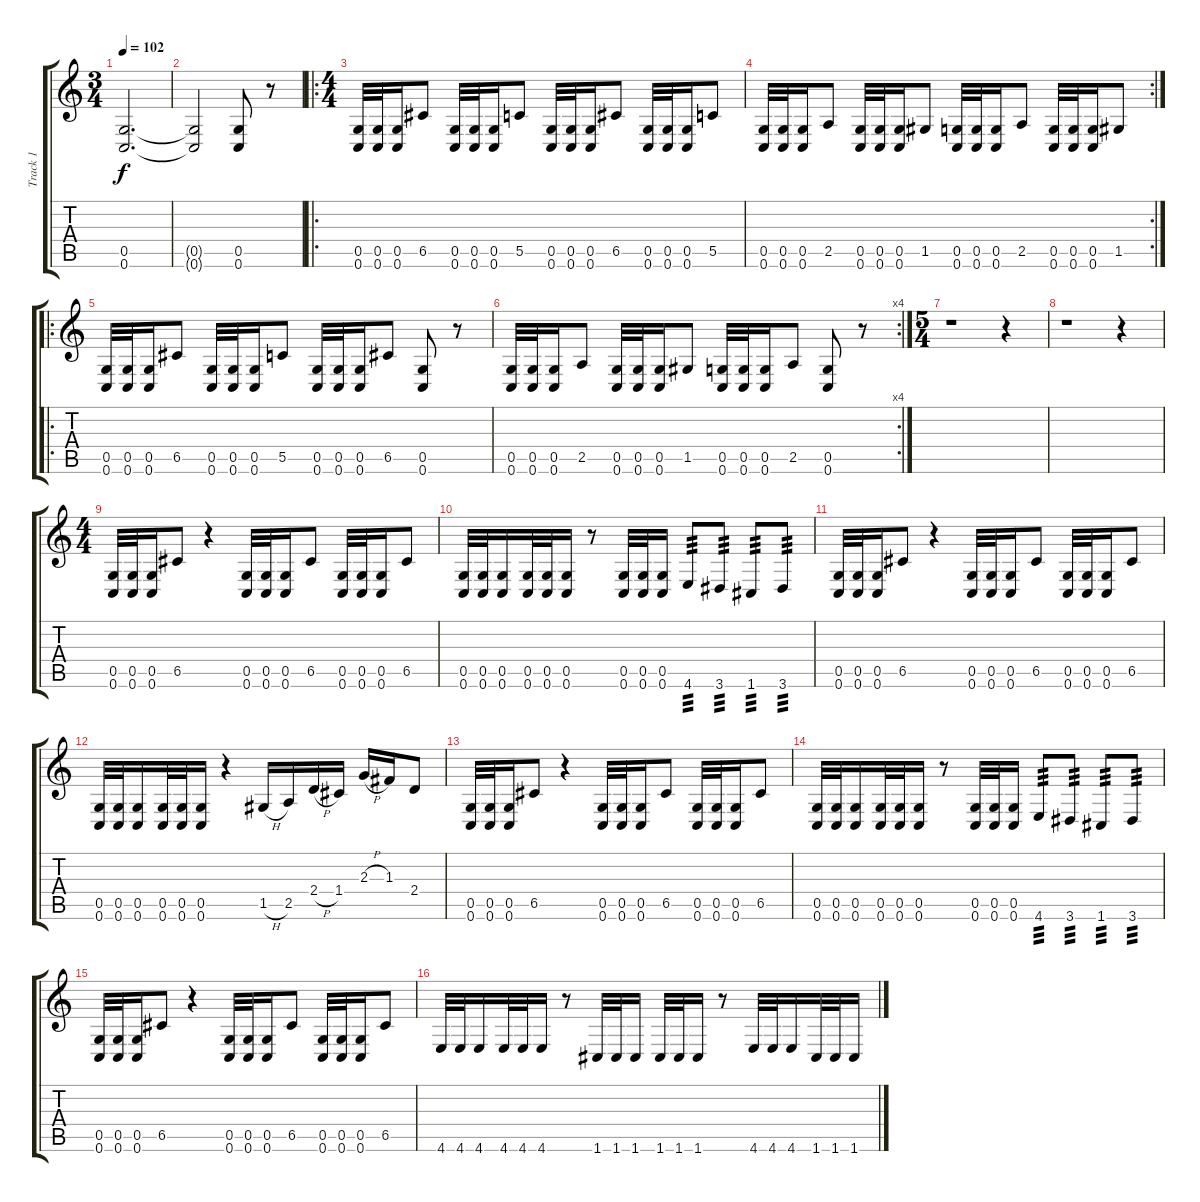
\track ("Track 1" "Track 1") {instrument distortionguitar}
\staff {score tabs}
\tuning (D4 A3 F3 C3 G2 C2) {hide}
\ts (3 4)
\tempo 102
\clef g2
\ks c
(0.5{t} 0.6{t}).2{d dy f} |
(0.5{t} 0.6{t}).2 (0.5 0.6).8 r.8 |
\ro
\ts (4 4)
(0.5 0.6).32 (0.5 0.6).32 (0.5 0.6).16 6.5.8 (0.5 0.6).32 (0.5 0.6).32 (0.5 0.6).16 5.5.8 (0.5 0.6).32 (0.5 0.6).32 (0.5 0.6).16 6.5.8 (0.5 0.6).32 (0.5 0.6).32 (0.5 0.6).16 5.5.8 |
\rc 2
(0.5 0.6).32 (0.5 0.6).32 (0.5 0.6).16 2.5.8 (0.5 0.6).32 (0.5 0.6).32 (0.5 0.6).16 1.5.8 (0.5 0.6).32 (0.5 0.6).32 (0.5 0.6).16 2.5.8 (0.5 0.6).32 (0.5 0.6).32 (0.5 0.6).16 1.5.8 |
\ro
(0.5 0.6).32 (0.5 0.6).32 (0.5 0.6).16 6.5.8 (0.5 0.6).32 (0.5 0.6).32 (0.5 0.6).16 5.5.8 (0.5 0.6).32 (0.5 0.6).32 (0.5 0.6).16 6.5.8 (0.5 0.6).8 r.8 |
\rc 4
(0.5 0.6).32 (0.5 0.6).32 (0.5 0.6).16 2.5.8 (0.5 0.6).32 (0.5 0.6).32 (0.5 0.6).16 1.5.8 (0.5 0.6).32 (0.5 0.6).32 (0.5 0.6).16 2.5.8 (0.5 0.6).8 r.8 |
\ts (5 4)
r.1 r.4 |
r.1 r.4 |
\ts (4 4)
(0.5 0.6).32 (0.5 0.6).32 (0.5 0.6).16 6.5.8 r.4 (0.5 0.6).32 (0.5 0.6).32 (0.5 0.6).16 6.5.8 (0.5 0.6).32 (0.5 0.6).32 (0.5 0.6).16 6.5.8 |
(0.5 0.6).32 (0.5 0.6).32 (0.5 0.6).16 (0.5 0.6).32 (0.5 0.6).32 (0.5 0.6).16 r.8 (0.5 0.6).32 (0.5 0.6).32 (0.5 0.6).16 4.6.8{tp 3} 3.6.8{tp 3} 1.6.8{tp 3} 3.6.8{tp 3} |
(0.5 0.6).32 (0.5 0.6).32 (0.5 0.6).16 6.5.8 r.4 (0.5 0.6).32 (0.5 0.6).32 (0.5 0.6).16 6.5.8 (0.5 0.6).32 (0.5 0.6).32 (0.5 0.6).16 6.5.8 |
(0.5 0.6).32 (0.5 0.6).32 (0.5 0.6).16 (0.5 0.6).32 (0.5 0.6).32 (0.5 0.6).16 r.4 1.5{h}.16 2.5.16 2.4{h}.16 1.4.16 2.3{h}.16 1.3.16 2.4.8 |
(0.5 0.6).32 (0.5 0.6).32 (0.5 0.6).16 6.5.8 r.4 (0.5 0.6).32 (0.5 0.6).32 (0.5 0.6).16 6.5.8 (0.5 0.6).32 (0.5 0.6).32 (0.5 0.6).16 6.5.8 |
(0.5 0.6).32 (0.5 0.6).32 (0.5 0.6).16 (0.5 0.6).32 (0.5 0.6).32 (0.5 0.6).16 r.8 (0.5 0.6).32 (0.5 0.6).32 (0.5 0.6).16 4.6.8{tp 3} 3.6.8{tp 3} 1.6.8{tp 3} 3.6.8{tp 3} |
(0.5 0.6).32 (0.5 0.6).32 (0.5 0.6).16 6.5.8 r.4 (0.5 0.6).32 (0.5 0.6).32 (0.5 0.6).16 6.5.8 (0.5 0.6).32 (0.5 0.6).32 (0.5 0.6).16 6.5.8 |
4.6.32 4.6.32 4.6.16 4.6.32 4.6.32 4.6.16 r.8 1.6.32 1.6.32 1.6.16 1.6.32 1.6.32 1.6.16 r.8 4.6.32 4.6.32 4.6.16 1.6.32 1.6.32 1.6.16
